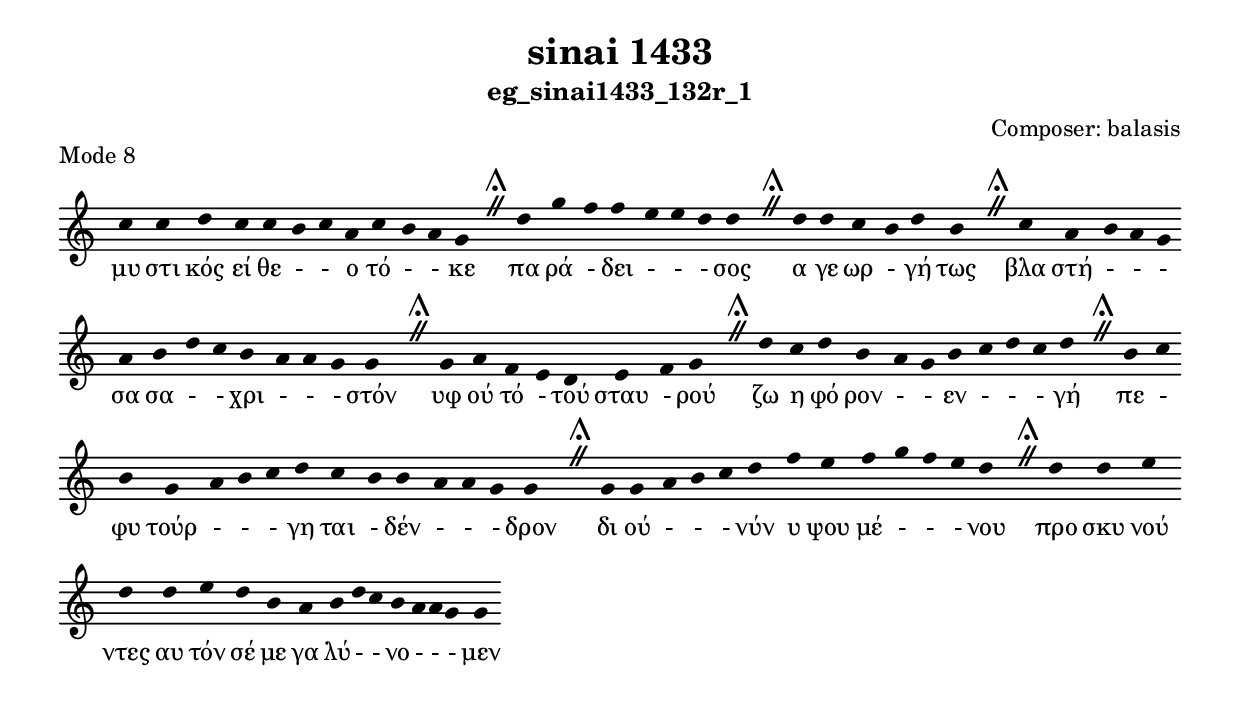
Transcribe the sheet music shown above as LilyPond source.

\include "gregorian.ly"

	\header {
 	  title = "sinai 1433"
	  subtitle = "eg_sinai1433_132r_1"
	  composer = "Composer: balasis"
	  piece = "Mode 8"
	}

	chant = {
	  c''4 c''4 d''4 c''4 c''4 b'4 c''4 a'4 c''4 b'4 a'4 g'4 \divisioMaior
 d''4 g''4 f''4 f''4 e''4 e''4 d''4 d''4 \divisioMaior
 d''4 d''4 c''4 b'4 d''4 b'4 \divisioMaior
 c''4 a'4 b'4 a'4 g'4 a'4 b'4 d''4 c''4 b'4 a'4 a'4 g'4 g'4 \divisioMaior
 g'4 a'4 f'4 e'4 d'4 e'4 f'4 g'4 \divisioMaior
 d''4 c''4 d''4 b'4 a'4 g'4 b'4 c''4 d''4 c''4 d''4 \divisioMaior
 b'4 c''4 b'4 g'4 a'4 b'4 c''4 d''4 c''4 b'4 b'4 a'4 a'4 g'4 g'4 \divisioMaior
 g'4 g'4 a'4 b'4 c''4 d''4 f''4 e''4 f''4 g''4 f''4 e''4 d''4 \divisioMaior
 d''4 d''4 e''4 d''4 d''4 e''4 d''4 b'4 a'4 b'4 d''4 c''4 b'4 a'4 a'4 g'4 g'4\finalis
	}

	verba = \lyricmode {μυ στι κός εί θε -  - ο τό -  - κε 
πα ρά - δει -  -  - σος 
α γε ωρ - γή τως 
βλα στή -  -  - σα σα -  - χρι -  -  - στόν 
υφ ού τό - τού σταυ - ρού 
ζω η φό ρον -  - εν -  -  - γή 
πε - φυ τούρ -  -  - γη ται - δέν -  -  - δρον 
δι ού -  -  - νύν υ ψου μέ -  -  - νου 
προ σκυ νού ντες αυ τόν σέ με γα λύ -  - νο -  -  - μεν 
	}


	\score {
	  \new Staff <<
	  \new Voice = "melody" \chant
	  \new Lyrics = "one" \lyricsto melody \verba
	  >>
	  \layout {
	    \context {
	      \Staff
	      \remove "Time_signature_engraver"
	      \remove "Bar_engraver"
	    }
	    \context {
	      \Voice
	      \remove "Stem_engraver"
	    }
	  }
	}